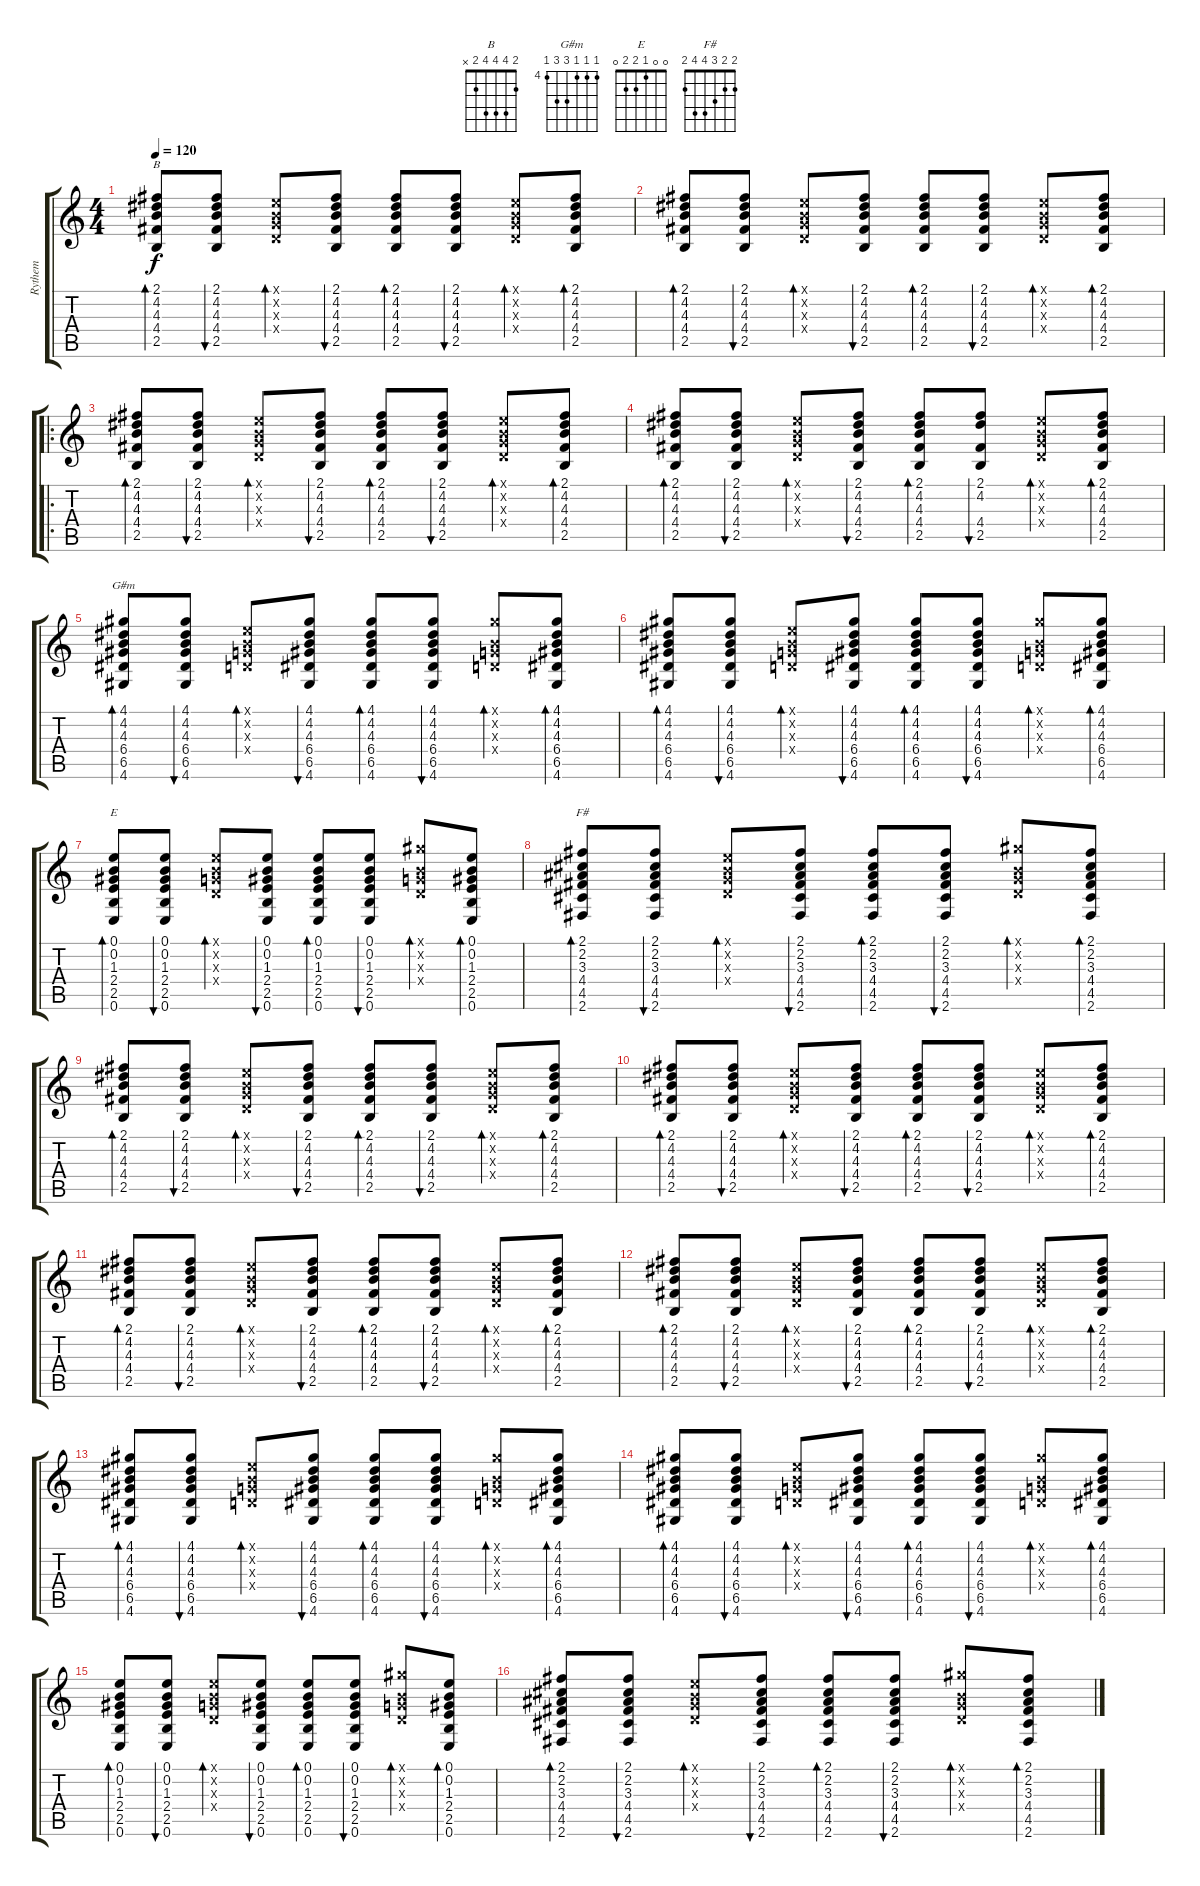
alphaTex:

\track ("Rythem" "Rythem") {instrument acousticguitarsteel}
\staff {score tabs}
\tuning (E4 B3 G3 D3 A2 E2) {hide}
\chord ("B" 2 4 4 4 2 x)
\chord ("G#m" 4 4 4 6 6 4) {firstfret 4}
\chord ("E" 0 0 1 2 2 0)
\chord ("F#" 2 2 3 4 4 2)
\ts (4 4)
\tempo 120
\clef g2
\ks c
(2.1 4.2 4.3 4.4 2.5).8{bd 60 ch "B" dy f instrument acousticguitarsteel} (2.1 4.2 4.3 4.4 2.5).8{bu 60} (0.1{x} 0.2{x} 0.3{x} 0.4{x}).8{bd 60} (2.1 4.2 4.3 4.4 2.5).8{bu 60} (2.1 4.2 4.3 4.4 2.5).8{bd 60} (2.1 4.2 4.3 4.4 2.5).8{bu 60} (0.1{x} 0.2{x} 0.3{x} 0.4{x}).8{bd 60} (2.1 4.2 4.3 4.4 2.5).8{bd 60} |
(2.1 4.2 4.3 4.4 2.5).8{bd 60} (2.1 4.2 4.3 4.4 2.5).8{bu 60} (0.1{x} 0.2{x} 0.3{x} 0.4{x}).8{bd 60} (2.1 4.2 4.3 4.4 2.5).8{bu 60} (2.1 4.2 4.3 4.4 2.5).8{bd 60} (2.1 4.2 4.3 4.4 2.5).8{bu 60} (0.1{x} 0.2{x} 0.3{x} 0.4{x}).8{bd 60} (2.1 4.2 4.3 4.4 2.5).8{bd 60} |
\ro
(2.1 4.2 4.3 4.4 2.5).8{bd 60} (2.1 4.2 4.3 4.4 2.5).8{bu 60} (0.1{x} 0.2{x} 0.3{x} 0.4{x}).8{bd 60} (2.1 4.2 4.3 4.4 2.5).8{bu 60} (2.1 4.2 4.3 4.4 2.5).8{bd 60} (2.1 4.2 4.3 4.4 2.5).8{bu 60} (0.1{x} 0.2{x} 0.3{x} 0.4{x}).8{bd 60} (2.1 4.2 4.3 4.4 2.5).8{bd 60} |
(2.1 4.2 4.3 4.4 2.5).8{bd 60} (2.1 4.2 4.3 4.4 2.5).8{bu 60} (0.1{x} 0.2{x} 0.3{x} 0.4{x}).8{bd 60} (2.1 4.2 4.3 4.4 2.5).8{bu 60} (2.1 4.2 4.3 4.4 2.5).8{bd 60} (2.1 4.2 4.4 2.5).8{bu 60} (0.1{x} 0.2{x} 0.3{x} 0.4{x}).8{bd 60} (2.1 4.2 4.3 4.4 2.5).8{bd 60} |
(4.1 4.2 4.3 6.4 6.5 4.6).8{bd 60 ch "G#m"} (4.1 4.2 4.3 6.4 6.5 4.6).8{bu 60} (0.1{x} 0.2{x} 0.3{x} 0.4{x}).8{bd 60} (4.1 4.2 4.3 6.4 6.5 4.6).8{bu 60} (4.1 4.2 4.3 6.4 6.5 4.6).8{bd 60} (4.1 4.2 4.3 6.4 6.5 4.6).8{bu 60} (4.1{x} 0.2{x} 0.3{x} 0.4{x}).8{bd 60} (4.1 4.2 4.3 6.4 6.5 4.6).8{bd 60} |
(4.1 4.2 4.3 6.4 6.5 4.6).8{bd 60} (4.1 4.2 4.3 6.4 6.5 4.6).8{bu 60} (0.1{x} 0.2{x} 0.3{x} 0.4{x}).8{bd 60} (4.1 4.2 4.3 6.4 6.5 4.6).8{bu 60} (4.1 4.2 4.3 6.4 6.5 4.6).8{bd 60} (4.1 4.2 4.3 6.4 6.5 4.6).8{bu 60} (4.1{x} 0.2{x} 0.3{x} 0.4{x}).8{bd 60} (4.1 4.2 4.3 6.4 6.5 4.6).8{bd 60} |
(0.1 0.2 1.3 2.4 2.5 0.6).8{bd 60 ch "E"} (0.1 0.2 1.3 2.4 2.5 0.6).8{bu 60} (0.1{x} 0.2{x} 0.3{x} 0.4{x}).8{bd 60} (0.1 0.2 1.3 2.4 2.5 0.6).8{bu 60} (0.1 0.2 1.3 2.4 2.5 0.6).8{bd 60} (0.1 0.2 1.3 2.4 2.5 0.6).8{bu 60} (4.1{x} 0.2{x} 0.3{x} 0.4{x}).8{bd 60} (0.1 0.2 1.3 2.4 2.5 0.6).8{bd 60} |
(2.1 2.2 3.3 4.4 4.5 2.6).8{bd 60 ch "F#"} (2.1 2.2 3.3 4.4 4.5 2.6).8{bu 60} (0.1{x} 0.2{x} 0.3{x} 0.4{x}).8{bd 60} (2.1 2.2 3.3 4.4 4.5 2.6).8{bu 60} (2.1 2.2 3.3 4.4 4.5 2.6).8{bd 60} (2.1 2.2 3.3 4.4 4.5 2.6).8{bu 60} (4.1{x} 0.2{x} 0.3{x} 0.4{x}).8{bd 60} (2.1 2.2 3.3 4.4 4.5 2.6).8{bd 60} |
(2.1 4.2 4.3 4.4 2.5).8{bd 60} (2.1 4.2 4.3 4.4 2.5).8{bu 60} (0.1{x} 0.2{x} 0.3{x} 0.4{x}).8{bd 60} (2.1 4.2 4.3 4.4 2.5).8{bu 60} (2.1 4.2 4.3 4.4 2.5).8{bd 60} (2.1 4.2 4.3 4.4 2.5).8{bu 60} (0.1{x} 0.2{x} 0.3{x} 0.4{x}).8{bd 60} (2.1 4.2 4.3 4.4 2.5).8{bd 60} |
(2.1 4.2 4.3 4.4 2.5).8{bd 60} (2.1 4.2 4.3 4.4 2.5).8{bu 60} (0.1{x} 0.2{x} 0.3{x} 0.4{x}).8{bd 60} (2.1 4.2 4.3 4.4 2.5).8{bu 60} (2.1 4.2 4.3 4.4 2.5).8{bd 60} (2.1 4.2 4.3 4.4 2.5).8{bu 60} (0.1{x} 0.2{x} 0.3{x} 0.4{x}).8{bd 60} (2.1 4.2 4.3 4.4 2.5).8{bd 60} |
(2.1 4.2 4.3 4.4 2.5).8{bd 60} (2.1 4.2 4.3 4.4 2.5).8{bu 60} (0.1{x} 0.2{x} 0.3{x} 0.4{x}).8{bd 60} (2.1 4.2 4.3 4.4 2.5).8{bu 60} (2.1 4.2 4.3 4.4 2.5).8{bd 60} (2.1 4.2 4.3 4.4 2.5).8{bu 60} (0.1{x} 0.2{x} 0.3{x} 0.4{x}).8{bd 60} (2.1 4.2 4.3 4.4 2.5).8{bd 60} |
(2.1 4.2 4.3 4.4 2.5).8{bd 60} (2.1 4.2 4.3 4.4 2.5).8{bu 60} (0.1{x} 0.2{x} 0.3{x} 0.4{x}).8{bd 60} (2.1 4.2 4.3 4.4 2.5).8{bu 60} (2.1 4.2 4.3 4.4 2.5).8{bd 60} (2.1 4.2 4.3 4.4 2.5).8{bu 60} (0.1{x} 0.2{x} 0.3{x} 0.4{x}).8{bd 60} (2.1 4.2 4.3 4.4 2.5).8{bd 60} |
(4.1 4.2 4.3 6.4 6.5 4.6).8{bd 60} (4.1 4.2 4.3 6.4 6.5 4.6).8{bu 60} (0.1{x} 0.2{x} 0.3{x} 0.4{x}).8{bd 60} (4.1 4.2 4.3 6.4 6.5 4.6).8{bu 60} (4.1 4.2 4.3 6.4 6.5 4.6).8{bd 60} (4.1 4.2 4.3 6.4 6.5 4.6).8{bu 60} (4.1{x} 0.2{x} 0.3{x} 0.4{x}).8{bd 60} (4.1 4.2 4.3 6.4 6.5 4.6).8{bd 60} |
(4.1 4.2 4.3 6.4 6.5 4.6).8{bd 60} (4.1 4.2 4.3 6.4 6.5 4.6).8{bu 60} (0.1{x} 0.2{x} 0.3{x} 0.4{x}).8{bd 60} (4.1 4.2 4.3 6.4 6.5 4.6).8{bu 60} (4.1 4.2 4.3 6.4 6.5 4.6).8{bd 60} (4.1 4.2 4.3 6.4 6.5 4.6).8{bu 60} (4.1{x} 0.2{x} 0.3{x} 0.4{x}).8{bd 60} (4.1 4.2 4.3 6.4 6.5 4.6).8{bd 60} |
(0.1 0.2 1.3 2.4 2.5 0.6).8{bd 60} (0.1 0.2 1.3 2.4 2.5 0.6).8{bu 60} (0.1{x} 0.2{x} 0.3{x} 0.4{x}).8{bd 60} (0.1 0.2 1.3 2.4 2.5 0.6).8{bu 60} (0.1 0.2 1.3 2.4 2.5 0.6).8{bd 60} (0.1 0.2 1.3 2.4 2.5 0.6).8{bu 60} (4.1{x} 0.2{x} 0.3{x} 0.4{x}).8{bd 60} (0.1 0.2 1.3 2.4 2.5 0.6).8{bd 60} |
(2.1 2.2 3.3 4.4 4.5 2.6).8{bd 60} (2.1 2.2 3.3 4.4 4.5 2.6).8{bu 60} (0.1{x} 0.2{x} 0.3{x} 0.4{x}).8{bd 60} (2.1 2.2 3.3 4.4 4.5 2.6).8{bu 60} (2.1 2.2 3.3 4.4 4.5 2.6).8{bd 60} (2.1 2.2 3.3 4.4 4.5 2.6).8{bu 60} (4.1{x} 0.2{x} 0.3{x} 0.4{x}).8{bd 60} (2.1 2.2 3.3 4.4 4.5 2.6).8{bd 60}
